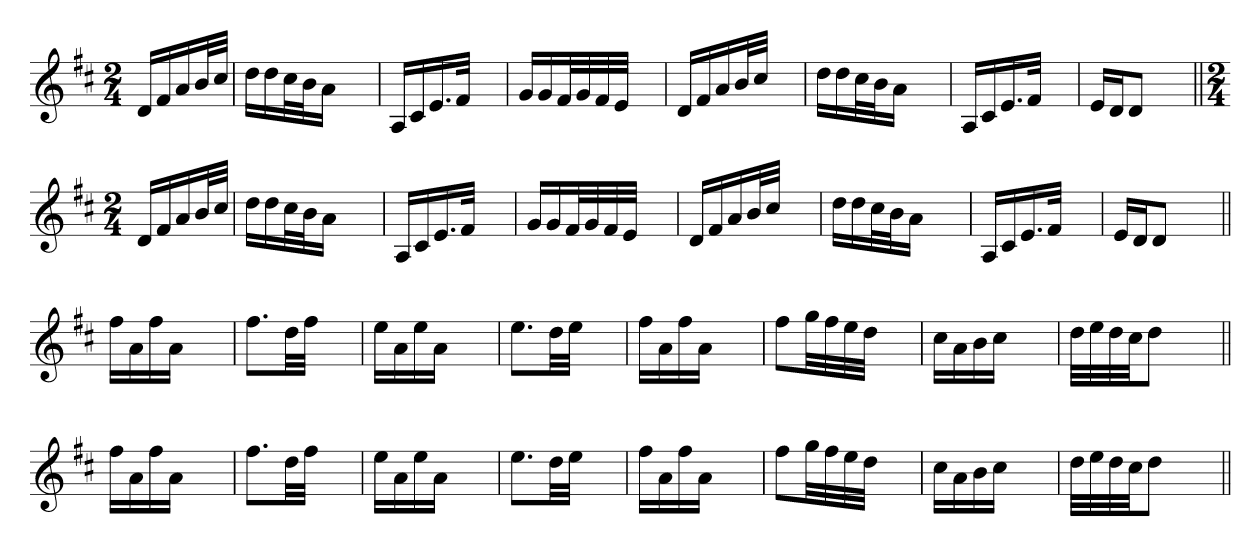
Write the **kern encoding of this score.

**kern
*part1
*staff1
*clefG2
*k[f#c#]
*D:
*M2/4
=1
16dLL
16f#
16a
32bL
32cc#JJJ
=
16ddLL
16dd
32cc#L
32bJ
16aJJ
4ryy
=
16ALL
16c#
16.e
32f#JJk
4ryy
=
16gLL
16g
32f#L
32g
32f#
32eJJJ
4ryy
=
16dLL
16f#
16a
32bL
32cc#JJJ
4ryy
=
16ddLL
16dd
32cc#L
32bJ
16aJJ
4ryy
=
16ALL
16c#
16.e
32f#JJk
4ryy
=
16eLL
16dJ
8dJ
4ryy
=||
*M2/4
16dLL
16f#
16a
32bL
32cc#JJJ
=
16ddLL
16dd
32cc#L
32bJ
16aJJ
4ryy
=
16ALL
16c#
16.e
32f#JJk
4ryy
=
16gLL
16g
32f#L
32g
32f#
32eJJJ
4ryy
=
16dLL
16f#
16a
32bL
32cc#JJJ
4ryy
=
16ddLL
16dd
32cc#L
32bJ
16aJJ
4ryy
=
16ALL
16c#
16.e
32f#JJk
4ryy
=
16eLL
16dJ
8dJ
4ryy
=||
16ff#LL
16a
16ff#
16aJJ
4ryy
=
8.ff#L
32ddLL
32ff#JJJ
4ryy
=
16eeLL
16a
16ee
16aJJ
4ryy
=
8.eeL
32ddLL
32eeJJJ
4ryy
=
16ff#LL
16a
16ff#
16aJJ
4ryy
=
8ff#L
32ggLL
32ff#
32ee
32ddJJJ
4ryy
=
16cc#LL
16a
16b
16cc#JJ
4ryy
=
32ddLLL
32ee
32dd
32cc#JJ
8ddJ
4ryy
=||
16ff#LL
16a
16ff#
16aJJ
4ryy
=
8.ff#L
32ddLL
32ff#JJJ
4ryy
=
16eeLL
16a
16ee
16aJJ
4ryy
=
8.eeL
32ddLL
32eeJJJ
4ryy
=
16ff#LL
16a
16ff#
16aJJ
4ryy
=
8ff#L
32ggLL
32ff#
32ee
32ddJJJ
4ryy
=
16cc#LL
16a
16b
16cc#JJ
4ryy
=
32ddLLL
32ee
32dd
32cc#JJ
8ddJ
4ryy
=||
*-
